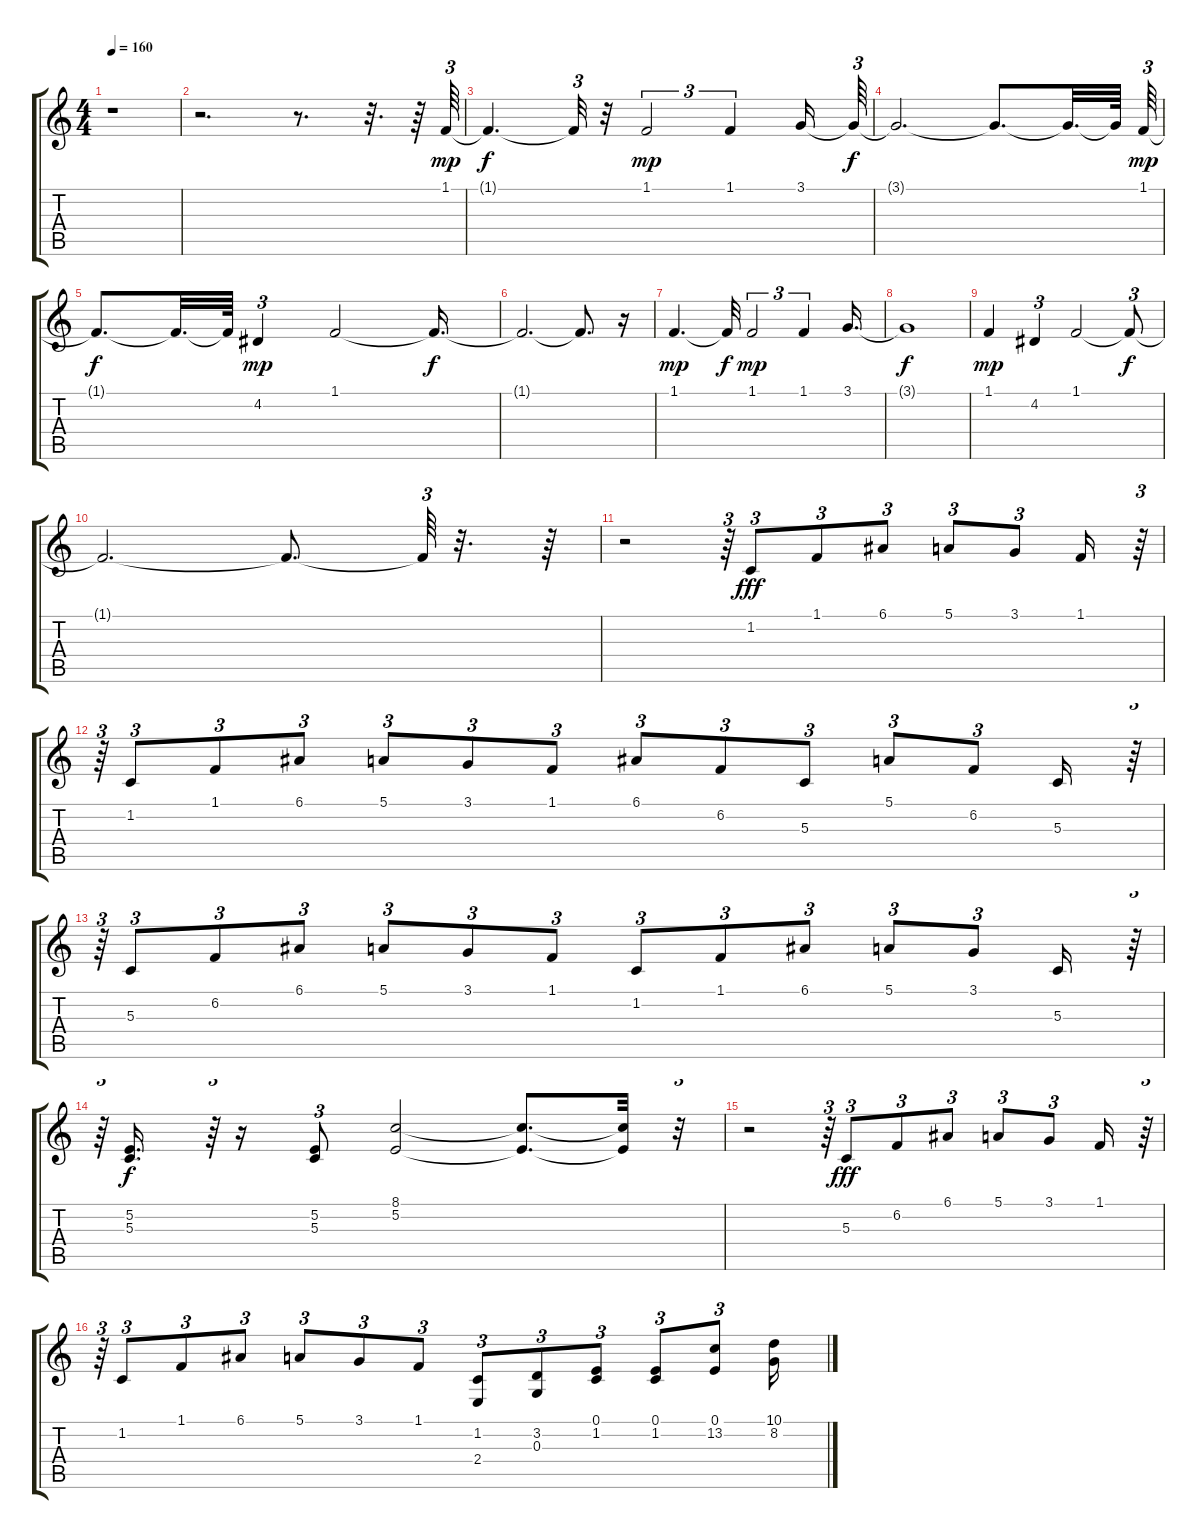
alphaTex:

\track "" {instrument stringensemble1}
\staff {score tabs}
\tuning (E4 B3 G3 D3 A2 E2) {hide}
\ts (4 4)
\tempo 160
\clef g2
\ks c
r.1{dy f} |
r.2{d} r.8{d} r.32{d} r.64 1.1.64{tu (3 2) dy mp} |
1.1{t}.4{d dy f} 1.1{t}.32{tu (3 2)} r.32 1.1.2{tu (3 2) dy mp} 1.1.4{tu (3 2)} 3.1.16 3.1{t}.64{tu (3 2) dy f} |
3.1{t}.2{d} 3.1{t}.8{d} 3.1{t}.32{d} 3.1{t}.64 1.1.64{tu (3 2) dy mp} |
1.1{t}.8{d dy f} 1.1{t}.32{d} 1.1{t}.64 4.2.4{tu (3 2) dy mp} 1.1.2 1.1{t}.16{d dy f} |
1.1{t}.2{d} 1.1{t}.8{d} r.16 |
1.1.4{d dy mp} 1.1{t}.32{dy f} 1.1.2{tu (3 2) dy mp} 1.1.4{tu (3 2)} 3.1.16{d} |
3.1{t}.1{dy f} |
1.1.4{dy mp} 4.2.4{tu (3 2)} 1.1.2 1.1{t}.8{tu (3 2) dy f} |
1.1{t}.2{d} 1.1{t}.8{d} 1.1{t}.64{tu (3 2)} r.32{d} r.64 |
r.2 r.64{tu (3 2)} 1.2.8{tu (3 2) dy fff} 1.1.8{tu (3 2)} 6.1.8{tu (3 2)} 5.1.8{tu (3 2)} 3.1.8{tu (3 2)} 1.1.16 r.64{tu (3 2)} |
r.64{tu (3 2)} 1.2.8{tu (3 2)} 1.1.8{tu (3 2)} 6.1.8{tu (3 2)} 5.1.8{tu (3 2)} 3.1.8{tu (3 2)} 1.1.8{tu (3 2)} 6.1.8{tu (3 2)} 6.2.8{tu (3 2)} 5.3.8{tu (3 2)} 5.1.8{tu (3 2)} 6.2.8{tu (3 2)} 5.3.16 r.64{tu (3 2)} |
r.64{tu (3 2)} 5.3.8{tu (3 2)} 6.2.8{tu (3 2)} 6.1.8{tu (3 2)} 5.1.8{tu (3 2)} 3.1.8{tu (3 2)} 1.1.8{tu (3 2)} 1.2.8{tu (3 2)} 1.1.8{tu (3 2)} 6.1.8{tu (3 2)} 5.1.8{tu (3 2)} 3.1.8{tu (3 2)} 5.3.16 r.64{tu (3 2)} |
r.64{tu (3 2)} (5.2 5.3).16{d dy f} r.64{tu (3 2)} r.16 (5.2 5.3).8{tu (3 2)} (8.1 5.2).2 (8.1{t} 5.2{t}).8{d} (8.1{t} 5.2{t}).32 r.32{tu (3 2)} |
r.2 r.64{tu (3 2)} 5.3.8{tu (3 2) dy fff} 6.2.8{tu (3 2)} 6.1.8{tu (3 2)} 5.1.8{tu (3 2)} 3.1.8{tu (3 2)} 1.1.16 r.64{tu (3 2)} |
r.64{tu (3 2)} 1.2.8{tu (3 2)} 1.1.8{tu (3 2)} 6.1.8{tu (3 2)} 5.1.8{tu (3 2)} 3.1.8{tu (3 2)} 1.1.8{tu (3 2)} (1.2 2.4).8{tu (3 2)} (3.2 0.3).8{tu (3 2)} (0.1 1.2).8{tu (3 2)} (0.1 1.2).8{tu (3 2)} (0.1 13.2).8{tu (3 2)} (10.1 8.2).16
